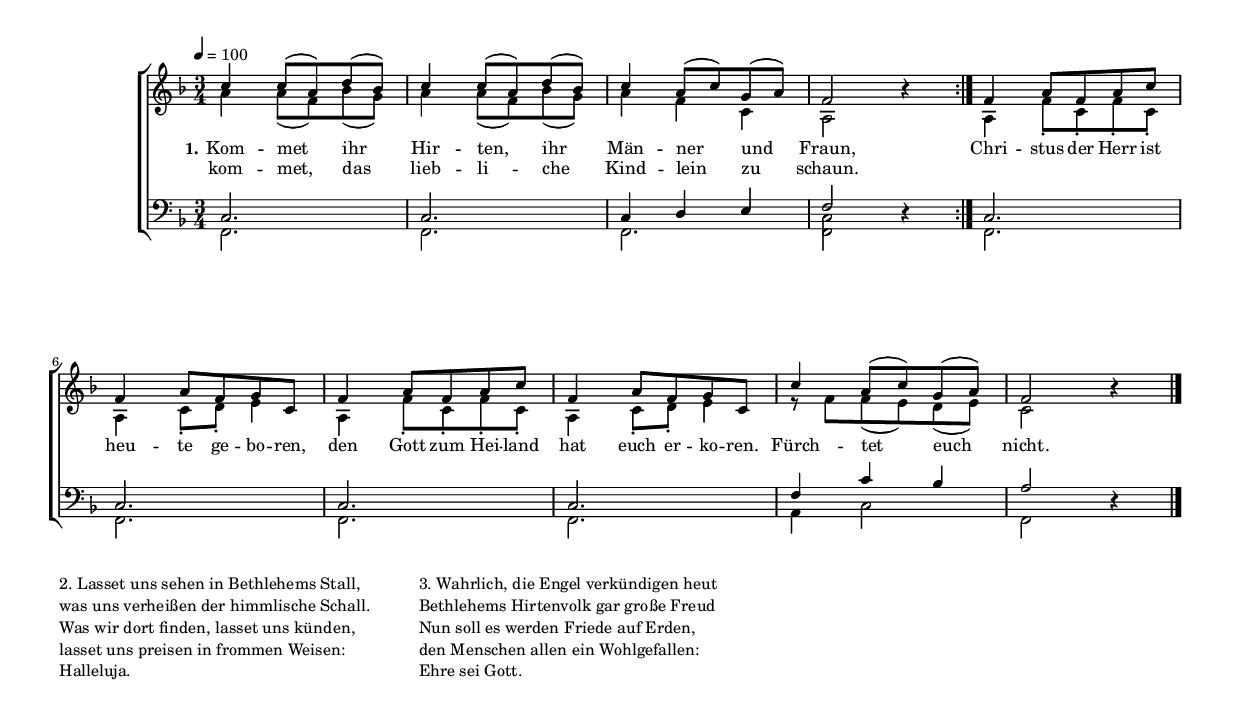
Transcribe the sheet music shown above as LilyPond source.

\version "2.24.3"
\include "global.ly"

\paper {
  system-system-spacing =
    #'((basic-distance . 24) 
       (minimum-distance . 16)
       (padding . 5)
       (stretchability . 60)) % defaults: 12, 8, 1, 60
}

KeyandTime = {
  \time 3/4
  %Tonart
  \key f \major
  \tempo 4 = 100
}

Melodie = \relative c'' {
  \voiceOne 
  \set Staff.midiInstrument = #"choir aahs"
  \repeat volta 2 {c4 c8( a) d( b) c4 c8( a) d( b) c4 a8( c) g( a) f2 b4\rest }
  f4 a8 f a c f,4 a8 f g c, f4 a8 f a c f,4 a8 f g c,
  \set Score.tempoHideNote = ##t
  \tempo 4 = 70
  c'4 a8( c) g( a) f2 b4\rest
  \bar "|."
}

Alt = \relative c' {
  \voiceTwo
  \repeat volta 2 {a'4 a8( f) b( g) a4 a8( f) b( g) a4 f c a2 s4 }
  a4 f'8-. c-. f-. c-. a4 c8-. d-. e4 a, f'8-. c-. f-. c-. a4 c8-. d-. e4
  \tempo 4 = 70
  r8 f f( e) d( e) c2
}

BassEins = \relative c {
  \voiceThree
  \repeat volta 2 { c2. c c4 d e f2 d4\rest}
  c2. c c c
  \tempo 4 = 70
  f4 c' b a2 d,4\rest
  \bar "|." 
}

BassZwei = \relative c {
  \voiceFour
  \repeat volta 2 { f,2. f f <f c'>2 s4 }
  f2. f f f
  \tempo 4 = 70
  a4 c2 f,2 s4
}

%TODO Rollenverteilung
ersteStrophe = \lyricmode {
  \set stanza = "1."
  Kom -- met ihr Hir -- ten, ihr Män -- ner und Fraun,
  Chri -- stus der Herr ist heu -- te ge -- bo -- ren,
  den Gott zum Hei -- land hat euch er -- ko -- ren.
  Fürch -- tet__ euch nicht.
}

ersteStropheWiederholung = \lyricmode {
  kom -- met, das lieb -- li -- che Kind -- lein zu schaun.
}

zweiteStrophe = "2. Lasset uns sehen in Bethlehems Stall,

was uns verheißen der himmlische Schall.

Was wir dort finden, lasset uns künden,

lasset uns preisen in frommen Weisen:

Halleluja."


dritteStrophe = "3. Wahrlich, die Engel verkündigen heut

Bethlehems Hirtenvolk gar große Freud

Nun soll es werden Friede auf Erden,

den Menschen allen ein Wohlgefallen:

Ehre sei Gott."

\bookpart {
  \score {

    \new ChoirStaff <<
      \new Staff = "firstStaff"
      <<
        \new Voice = "Melodie" {
          \KeyandTime
          \Melodie
        }
        \new Lyrics = "Text"  {
          \lyricsto "Melodie" { \ersteStrophe }
        }
        \new Lyrics \with { alignBelowContext = "Text"} {
          \lyricsto "Melodie" { \ersteStropheWiederholung }
        }
        \new Voice = "Alt" {
          \Alt
        }
      >>
      \new Staff = "secondStaff"
      <<
        \clef "bass"
        \new Voice = "BassEins" {
          \KeyandTime
          \BassEins
        }
        \new Voice = "BassZwei" {
          \BassZwei
        }
      >>
    >>
    \layout{}
    \midi {}
  }
  \markup { 
    \vspace #2
      \wordwrap-string \zweiteStrophe
      \hspace #6
      \wordwrap-string \dritteStrophe
  }
}  